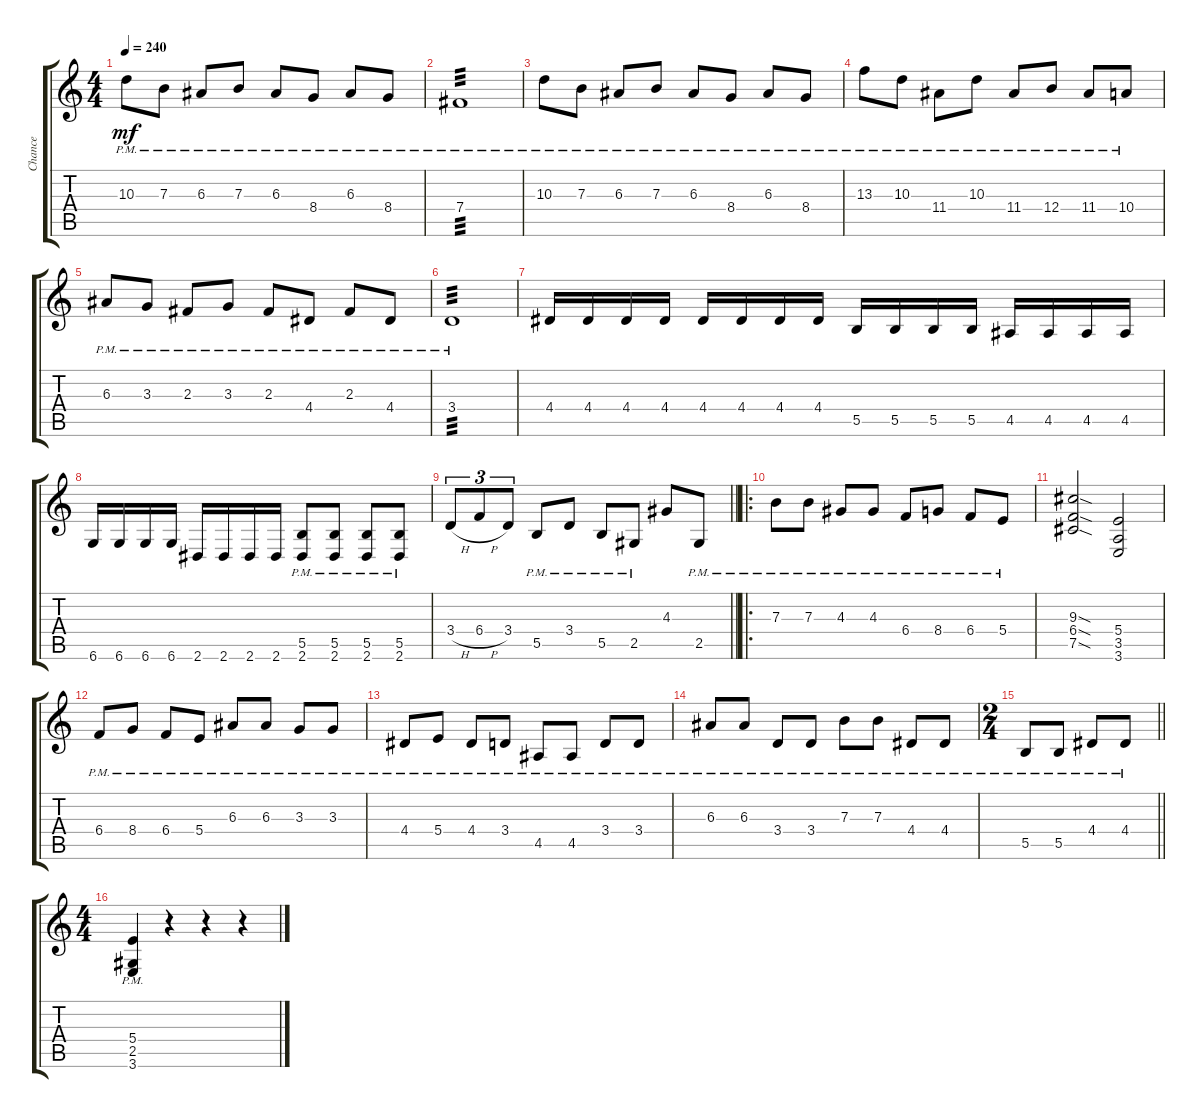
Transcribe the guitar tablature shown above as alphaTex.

\track ("Chance" "Chance") {instrument distortionguitar}
\staff {score tabs}
\tuning (Db4 Ab3 E3 B2 Gb2 Db2) {hide}
\ts (4 4)
\tempo 240
\clef g2
\ks c
10.3{pm}.8{dy mf} 7.3{pm}.8 6.3{pm}.8 7.3{pm}.8 6.3{pm}.8 8.4{pm}.8 6.3{pm}.8 8.4{pm}.8 |
7.4{pm}.1{tp 3} |
10.3{pm}.8 7.3{pm}.8 6.3{pm}.8 7.3{pm}.8 6.3{pm}.8 8.4{pm}.8 6.3{pm}.8 8.4{pm}.8 |
13.3{pm}.8 10.3{pm}.8 11.4{pm}.8 10.3{pm}.8 11.4{pm}.8 12.4{pm}.8 11.4{pm}.8 10.4{pm}.8 |
6.3{pm}.8 3.3{pm}.8 2.3{pm}.8 3.3{pm}.8 2.3{pm}.8 4.4{pm}.8 2.3{pm}.8 4.4{pm}.8 |
3.4{pm}.1{tp 3} |
4.4.16 4.4.16 4.4.16 4.4.16 4.4.16 4.4.16 4.4.16 4.4.16 5.5.16 5.5.16 5.5.16 5.5.16 4.5.16 4.5.16 4.5.16 4.5.16 |
6.6.16 6.6.16 6.6.16 6.6.16 2.6.16 2.6.16 2.6.16 2.6.16 (5.5{pm} 2.6{pm}).8 (5.5{pm} 2.6{pm}).8 (5.5{pm} 2.6{pm}).8 (5.5{pm} 2.6{pm}).8 |
\barLineRight lightlight
3.4{h}.8{tu (3 2)} 6.4{h}.8{tu (3 2)} 3.4.8{tu (3 2)} 5.5{pm}.8 3.4{pm}.8 5.5{pm}.8 2.5{pm}.8 4.3.8 2.5{pm}.8 |
\ro
\section ("" "")
7.3{pm}.8 7.3{pm}.8 4.3{pm}.8 4.3{pm}.8 6.4{pm}.8 8.4{pm}.8 6.4{pm}.8 5.4{pm}.8 |
(9.3{sod} 6.4{sod} 7.5{sod}).2 (5.4 3.5 3.6).2 |
6.4{pm}.8 8.4{pm}.8 6.4{pm}.8 5.4{pm}.8 6.3{pm}.8 6.3{pm}.8 3.3{pm}.8 3.3{pm}.8 |
4.4{pm}.8 5.4{pm}.8 4.4{pm}.8 3.4{pm}.8 4.5{pm}.8 4.5{pm}.8 3.4{pm}.8 3.4{pm}.8 |
6.3{pm}.8 6.3{pm}.8 3.4{pm}.8 3.4{pm}.8 7.3{pm}.8 7.3{pm}.8 4.4{pm}.8 4.4{pm}.8 |
\ts (2 4)
\barLineRight lightlight
5.5{pm}.8 5.5{pm}.8 4.4{pm}.8 4.4{pm}.8 |
\ts (4 4)
\section ("" "")
(5.4{pm} 2.5{pm} 3.6{pm}).4 r.4 r.4 r.4
